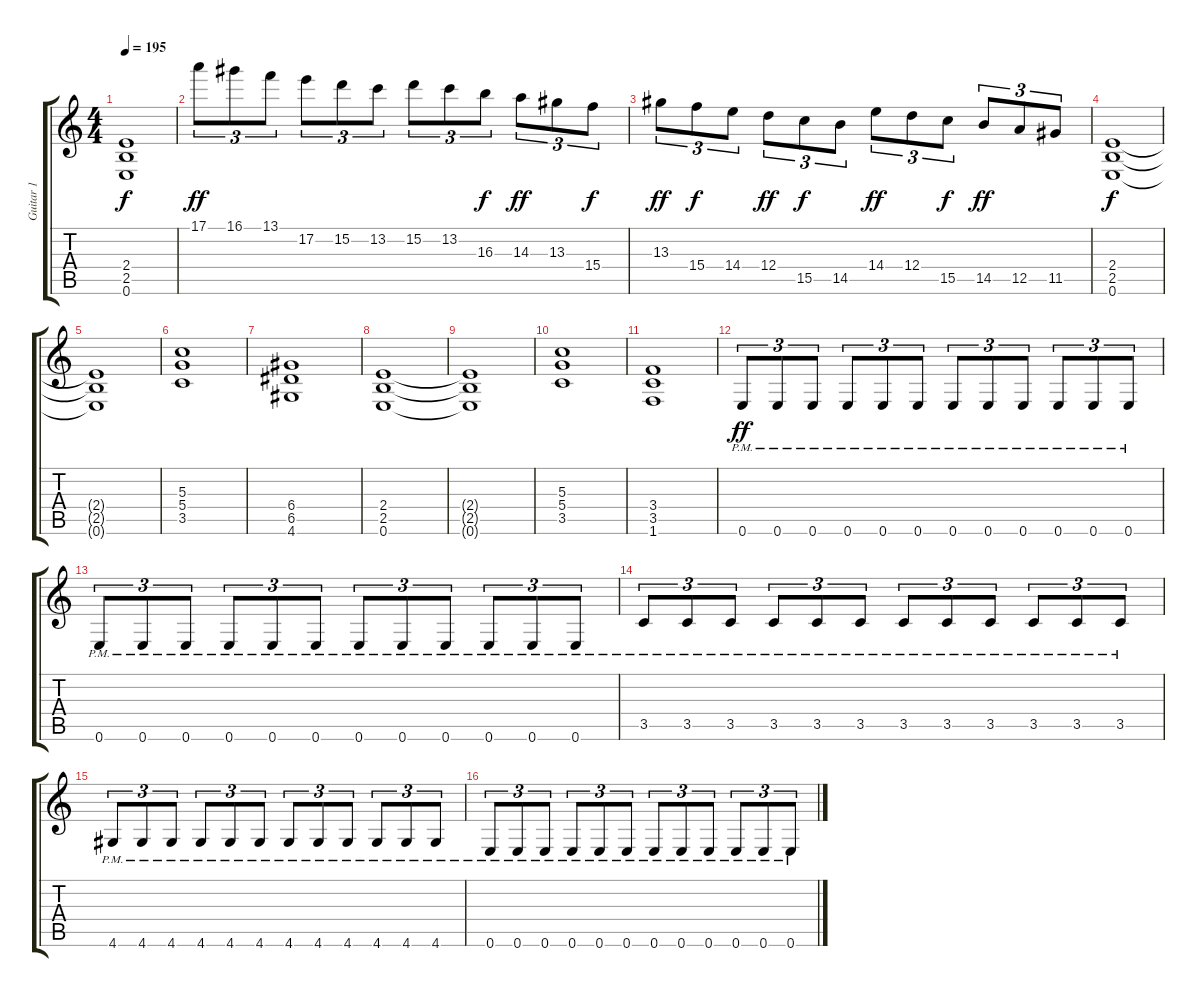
\track ("Guitar 1" "Guitar 1") {instrument distortionguitar}
\staff {score tabs}
\tuning (E4 B3 G3 D3 A2 E2) {hide}
\ts (4 4)
\tempo 195
\clef g2
\ks c
(2.4{t} 2.5{t} 0.6{t}).1{dy f} |
17.1.8{tu (3 2) dy ff} 16.1.8{tu (3 2)} 13.1.8{tu (3 2)} 17.2.8{tu (3 2)} 15.2.8{tu (3 2)} 13.2.8{tu (3 2)} 15.2.8{tu (3 2)} 13.2.8{tu (3 2)} 16.3.8{tu (3 2) dy f} 14.3.8{tu (3 2) dy ff} 13.3.8{tu (3 2)} 15.4.8{tu (3 2) dy f} |
13.3.8{tu (3 2) dy ff} 15.4.8{tu (3 2) dy f} 14.4.8{tu (3 2)} 12.4.8{tu (3 2) dy ff} 15.5.8{tu (3 2) dy f} 14.5.8{tu (3 2)} 14.4.8{tu (3 2) dy ff} 12.4.8{tu (3 2)} 15.5.8{tu (3 2) dy f} 14.5.8{tu (3 2) dy ff} 12.5.8{tu (3 2)} 11.5.8{tu (3 2)} |
(2.4 2.5 0.6).1{dy f} |
(2.4{t} 2.5{t} 0.6{t}).1 |
(5.3 5.4 3.5).1 |
(6.4 6.5 4.6).1 |
(2.4 2.5 0.6).1 |
(2.4{t} 2.5{t} 0.6{t}).1 |
(5.3 5.4 3.5).1 |
(3.4 3.5 1.6).1 |
0.6{pm}.8{tu (3 2) dy ff} 0.6{pm}.8{tu (3 2)} 0.6{pm}.8{tu (3 2)} 0.6{pm}.8{tu (3 2)} 0.6{pm}.8{tu (3 2)} 0.6{pm}.8{tu (3 2)} 0.6{pm}.8{tu (3 2)} 0.6{pm}.8{tu (3 2)} 0.6{pm}.8{tu (3 2)} 0.6{pm}.8{tu (3 2)} 0.6{pm}.8{tu (3 2)} 0.6{pm}.8{tu (3 2)} |
0.6{pm}.8{tu (3 2)} 0.6{pm}.8{tu (3 2)} 0.6{pm}.8{tu (3 2)} 0.6{pm}.8{tu (3 2)} 0.6{pm}.8{tu (3 2)} 0.6{pm}.8{tu (3 2)} 0.6{pm}.8{tu (3 2)} 0.6{pm}.8{tu (3 2)} 0.6{pm}.8{tu (3 2)} 0.6{pm}.8{tu (3 2)} 0.6{pm}.8{tu (3 2)} 0.6{pm}.8{tu (3 2)} |
3.5{pm}.8{tu (3 2)} 3.5{pm}.8{tu (3 2)} 3.5{pm}.8{tu (3 2)} 3.5{pm}.8{tu (3 2)} 3.5{pm}.8{tu (3 2)} 3.5{pm}.8{tu (3 2)} 3.5{pm}.8{tu (3 2)} 3.5{pm}.8{tu (3 2)} 3.5{pm}.8{tu (3 2)} 3.5{pm}.8{tu (3 2)} 3.5{pm}.8{tu (3 2)} 3.5{pm}.8{tu (3 2)} |
4.6{pm}.8{tu (3 2)} 4.6{pm}.8{tu (3 2)} 4.6{pm}.8{tu (3 2)} 4.6{pm}.8{tu (3 2)} 4.6{pm}.8{tu (3 2)} 4.6{pm}.8{tu (3 2)} 4.6{pm}.8{tu (3 2)} 4.6{pm}.8{tu (3 2)} 4.6{pm}.8{tu (3 2)} 4.6{pm}.8{tu (3 2)} 4.6{pm}.8{tu (3 2)} 4.6{pm}.8{tu (3 2)} |
0.6{pm}.8{tu (3 2)} 0.6{pm}.8{tu (3 2)} 0.6{pm}.8{tu (3 2)} 0.6{pm}.8{tu (3 2)} 0.6{pm}.8{tu (3 2)} 0.6{pm}.8{tu (3 2)} 0.6{pm}.8{tu (3 2)} 0.6{pm}.8{tu (3 2)} 0.6{pm}.8{tu (3 2)} 0.6{pm}.8{tu (3 2)} 0.6{pm}.8{tu (3 2)} 0.6{pm}.8{tu (3 2)}
